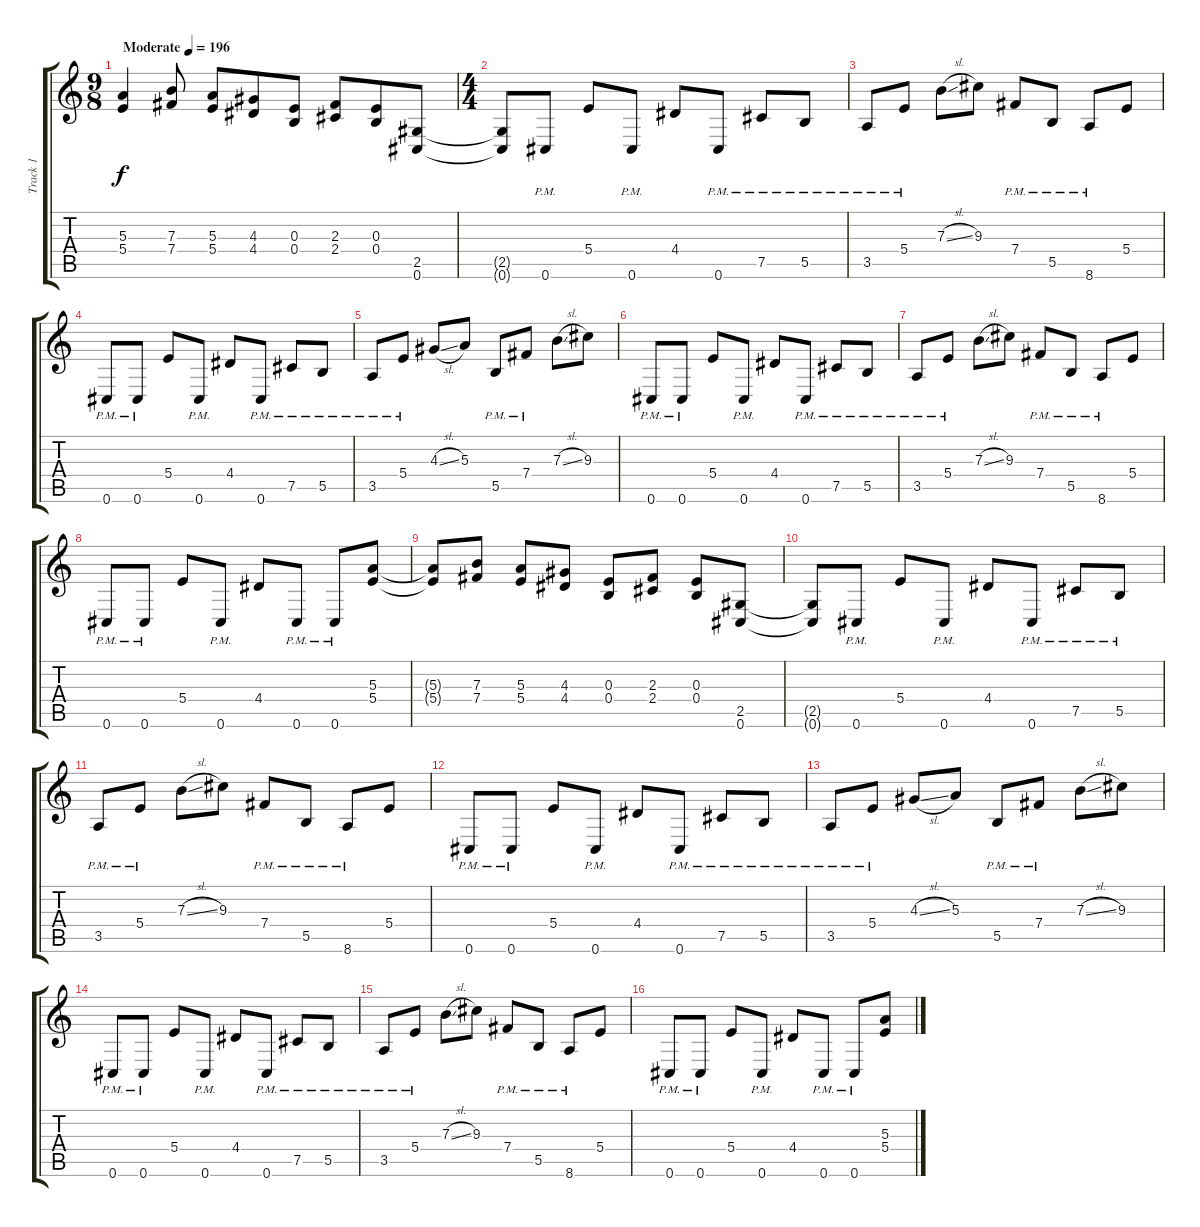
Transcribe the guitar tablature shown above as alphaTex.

\track ("Track 1" "Track 1") {instrument distortionguitar}
\staff {score tabs}
\tuning (Db4 Ab3 E3 B2 Gb2 Db2) {hide}
\ts (9 8)
\tempo (196 "Moderate")
\clef g2
\ks c
(5.3 5.4).4{dy f instrument distortionguitar} (7.3 7.4).8 (5.3 5.4).8 (4.3 4.4).8 (0.3 0.4).8 (2.3 2.4).8 (0.3 0.4).8 (2.5 0.6).8 |
\ts (4 4)
(2.5{t} 0.6{t}).8 0.6{pm}.8 5.4.8 0.6{pm}.8 4.4.8 0.6{pm}.8 7.5{pm}.8 5.5{pm}.8 |
3.5{pm}.8 5.4{pm}.8 7.3{sl}.8 9.3.8 7.4{pm}.8 5.5{pm}.8 8.6{pm}.8 5.4.8 |
0.6{pm}.8 0.6{pm}.8 5.4.8 0.6{pm}.8 4.4.8 0.6{pm}.8 7.5{pm}.8 5.5{pm}.8 |
3.5{pm}.8 5.4{pm}.8 4.3{sl}.8 5.3.8 5.5{pm}.8 7.4{pm}.8 7.3{sl}.8 9.3.8 |
0.6{pm}.8 0.6{pm}.8 5.4.8 0.6{pm}.8 4.4.8 0.6{pm}.8 7.5{pm}.8 5.5{pm}.8 |
3.5{pm}.8 5.4{pm}.8 7.3{sl}.8 9.3.8 7.4{pm}.8 5.5{pm}.8 8.6{pm}.8 5.4.8 |
0.6{pm}.8 0.6{pm}.8 5.4.8 0.6{pm}.8 4.4.8 0.6{pm}.8 0.6{pm}.8 (5.3 5.4).8 |
(5.3{t} 5.4{t}).8 (7.3 7.4).8 (5.3 5.4).8 (4.3 4.4).8 (0.3 0.4).8 (2.3 2.4).8 (0.3 0.4).8 (2.5 0.6).8 |
(2.5{t} 0.6{t}).8 0.6{pm}.8 5.4.8 0.6{pm}.8 4.4.8 0.6{pm}.8 7.5{pm}.8 5.5{pm}.8 |
3.5{pm}.8 5.4{pm}.8 7.3{sl}.8 9.3.8 7.4{pm}.8 5.5{pm}.8 8.6{pm}.8 5.4.8 |
0.6{pm}.8 0.6{pm}.8 5.4.8 0.6{pm}.8 4.4.8 0.6{pm}.8 7.5{pm}.8 5.5{pm}.8 |
3.5{pm}.8 5.4{pm}.8 4.3{sl}.8 5.3.8 5.5{pm}.8 7.4{pm}.8 7.3{sl}.8 9.3.8 |
0.6{pm}.8 0.6{pm}.8 5.4.8 0.6{pm}.8 4.4.8 0.6{pm}.8 7.5{pm}.8 5.5{pm}.8 |
3.5{pm}.8 5.4{pm}.8 7.3{sl}.8 9.3.8 7.4{pm}.8 5.5{pm}.8 8.6{pm}.8 5.4.8 |
0.6{pm}.8 0.6{pm}.8 5.4.8 0.6{pm}.8 4.4.8 0.6{pm}.8 0.6{pm}.8 (5.3 5.4).8
